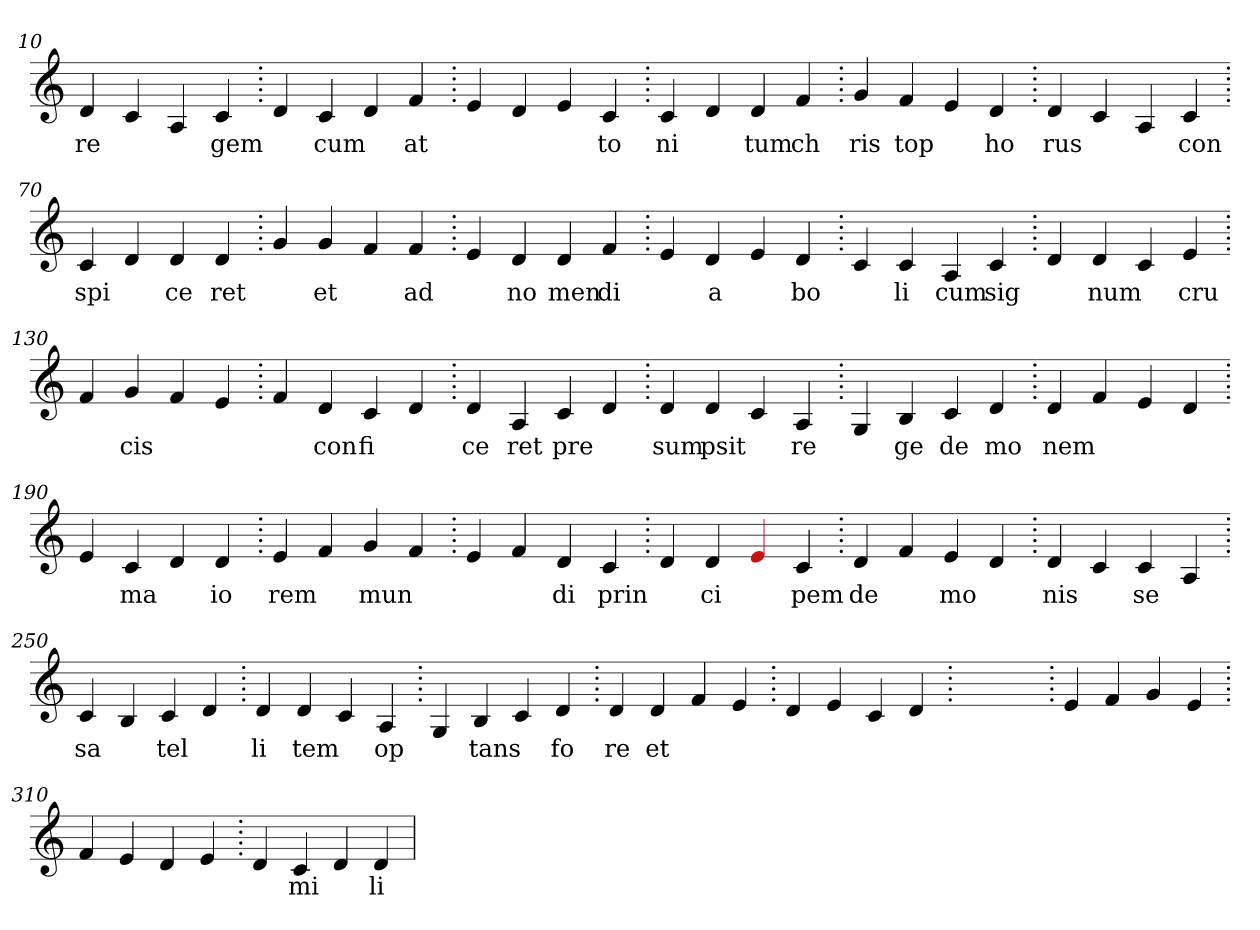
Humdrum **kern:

**kern	**text
*part1	*part1
*staff1	*staff1
*clefG2	*
=10.	=10.
4d	re
4c	.
4A	.
4c	gem
=20.	=20.
4d	.
4c	cum
4d	.
4f	at
=30.	=30.
4e	.
4d	.
4e	.
4c	to
=40.	=40.
4c	ni
4d	.
4d	tum
4f	ch
=50.	=50.
4g	ris
4f	top
4e	.
4d	ho
=60.	=60.
4d	rus
4c	.
4A	.
4c	con
=70.	=70.
4c	spi
4d	.
4d	ce
4d	ret
=80.	=80.
4g	.
4g	et
4f	.
4f	ad
=90.	=90.
4e	.
4d	no
4d	men
4f	di
=100.	=100.
4e	.
4d	a
4e	.
4d	bo
=110.	=110.
4c	.
4c	li
4A	cum
4c	sig
=120.	=120.
4d	.
4d	num
4c	.
4e	cru
=130.	=130.
4f	.
4g	cis
4f	.
4e	.
=140.	=140.
4f	.
4d	con
4c	fi
4d	.
=150.	=150.
4d	ce
4A	ret
4c	pre
4d	.
=160.	=160.
4d	sum
4d	psit
4c	.
4A	re
=170.	=170.
4G	.
4B	ge
4c	de
4d	mo
=180.	=180.
4d	nem
4f	.
4e	.
4d	.
=190.	=190.
4e	.
4c	ma
4d	.
4d	io
=200.	=200.
4e	rem
4f	.
4g	mun
4f	.
=210.	=210.
4e	.
4f	.
4d	di
4c	prin
=220.	=220.
4d	.
4d	ci
4Re	.
4c	pem
=230.	=230.
4d	de
4f	.
4e	mo
4d	.
=240.	=240.
4d	nis
4c	.
4c	se
4A	.
=250.	=250.
4c	sa
4B	.
4c	tel
4d	.
=260.	=260.
4d	li
4d	tem
4c	.
4A	op
=270.	=270.
4G	.
4B	tans
4c	.
4d	fo
=280.	=280.
4d	re
4d	et
4f	.
4e	.
=290.	=290.
4d	.
4e	.
4c	.
4d	.
=300.	=300.
1ryy	.
=300.	=300.
4e	.
4f	.
4g	.
4e	.
=310.	=310.
4f	.
4e	.
4d	.
4e	.
=320.	=320.
4d	.
4c	mi
4d	.
4d	li
=	=
*-	*-
